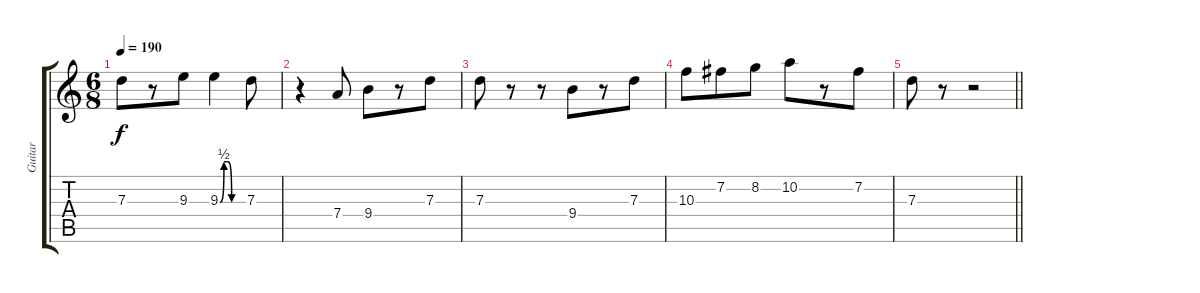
\track ("Guitar" "Guitar") {instrument overdrivenguitar}
\staff {score tabs}
\tuning (E4 B3 G3 D3 A2 D2) {hide}
\ts (6 8)
\tempo 190
\clef g2
\ks c
7.3.8{dy f} r.8 9.3.8 9.3{be (custom 0 0 10 2 20 2 30 0 60 0)}.4 7.3.8 |
r.4 7.4.8 9.4.8 r.8 7.3.8 |
7.3.8 r.8 r.8 9.4.8 r.8 7.3.8 |
10.3.8 7.2.8 8.2.8 10.2.8 r.8 7.2.8 |
\barLineRight lightlight
7.3.8 r.8 r.2
